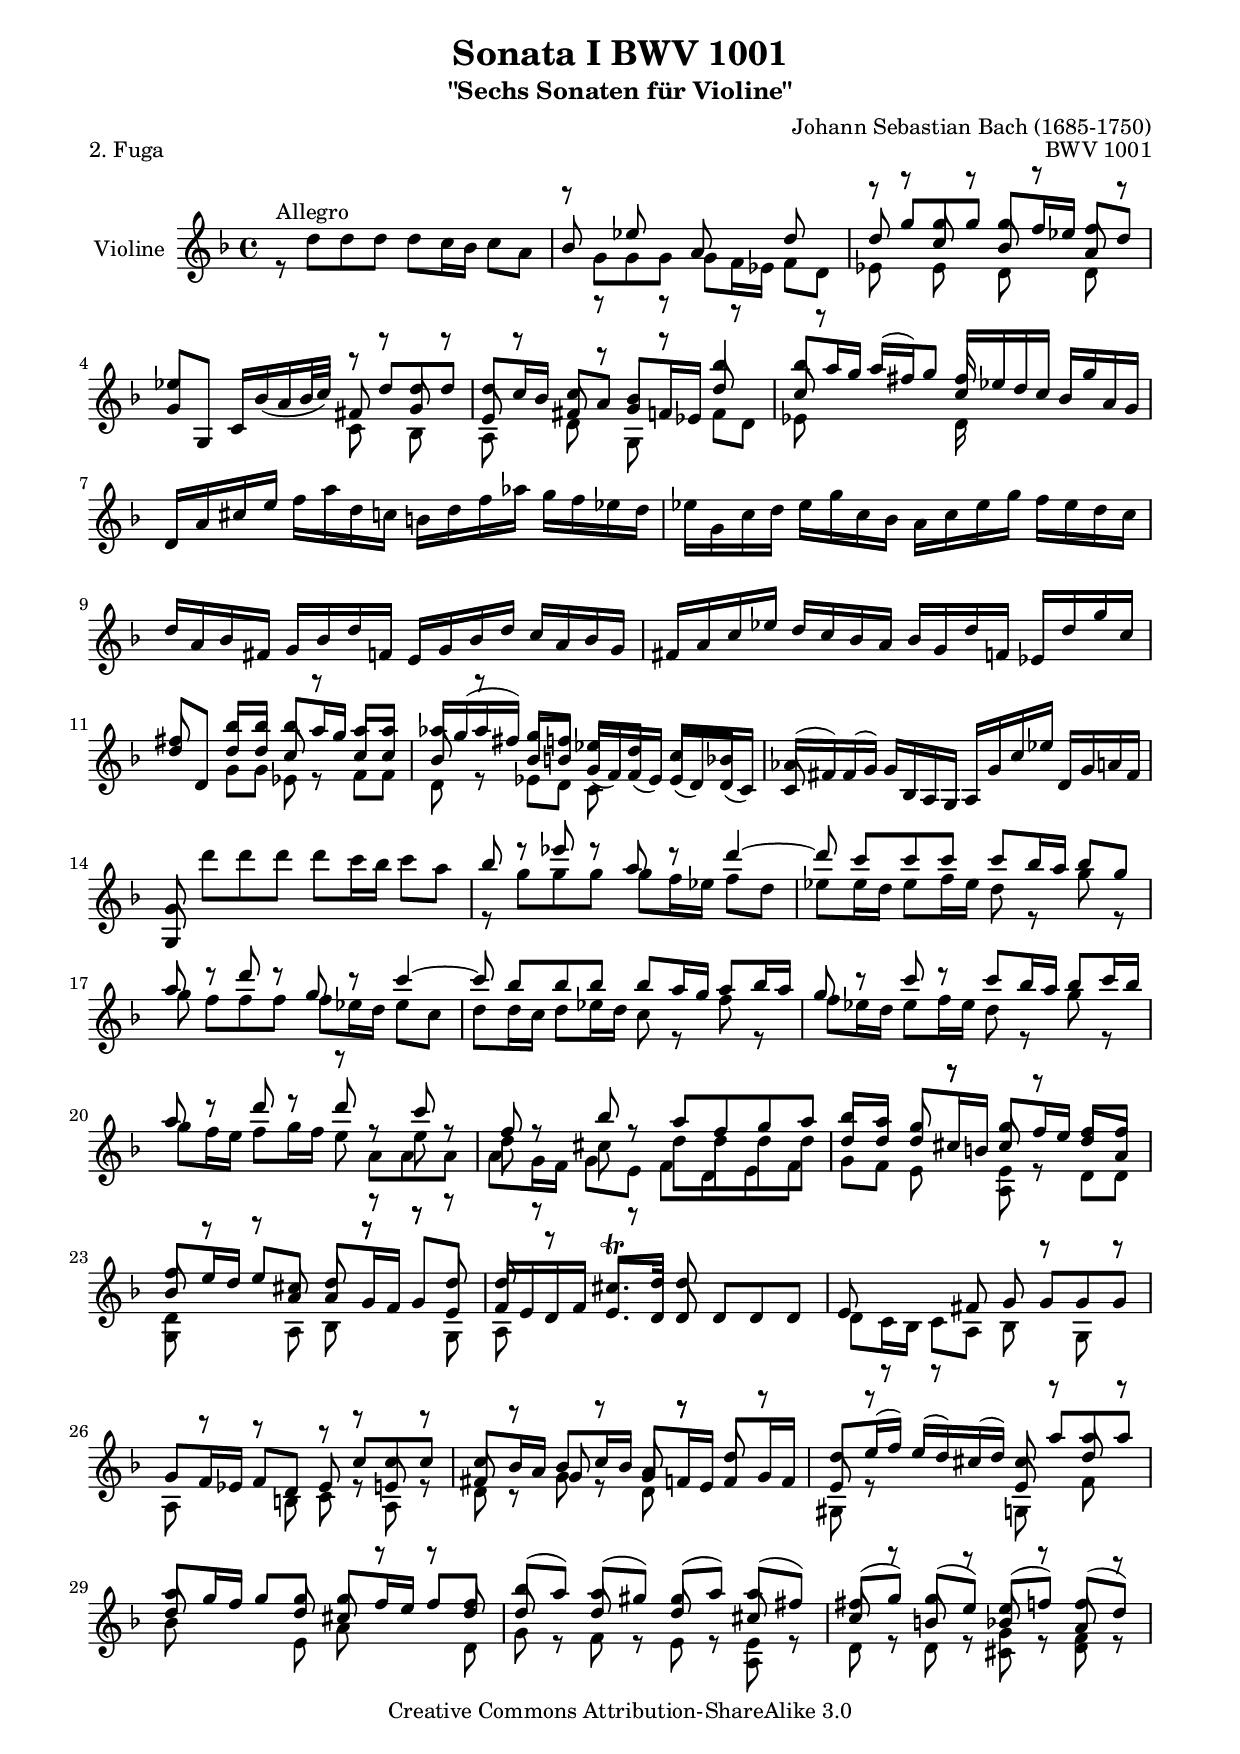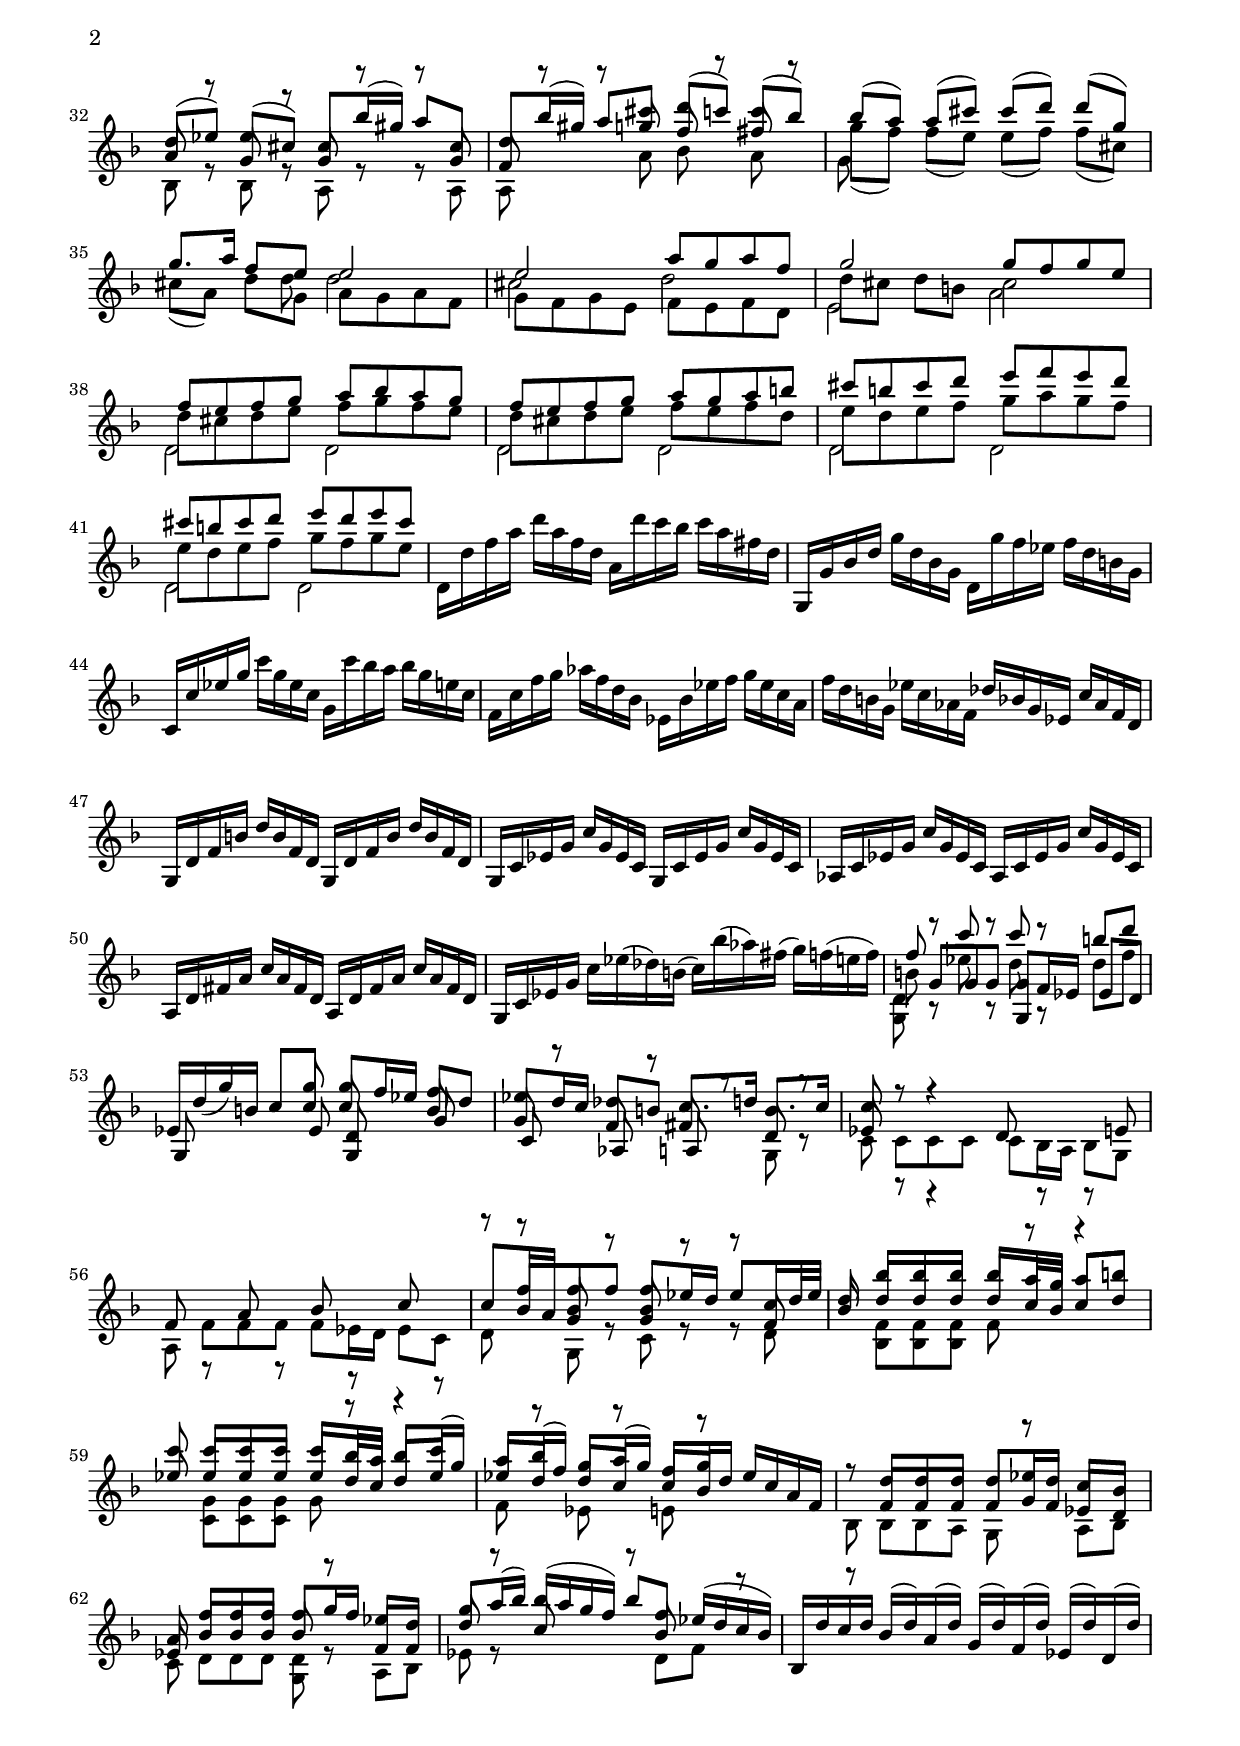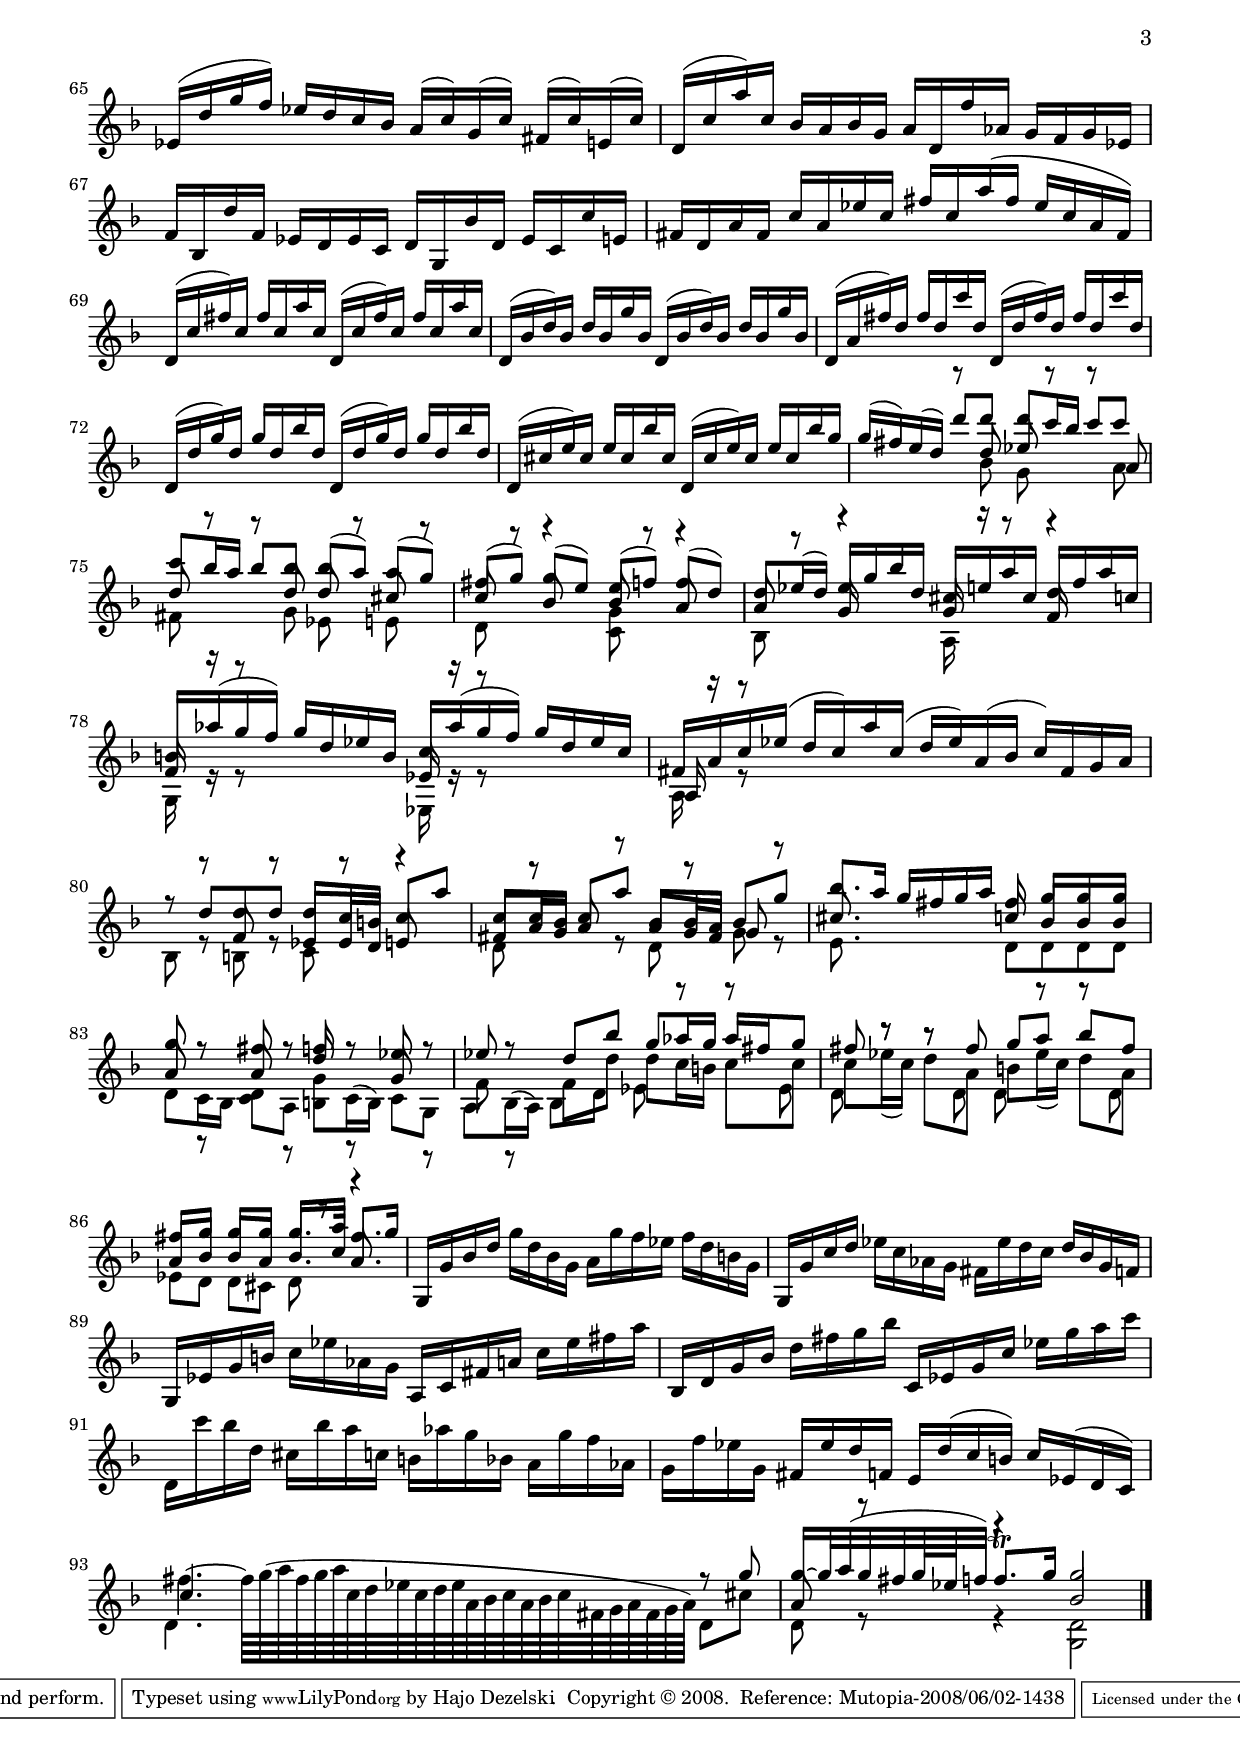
\version "2.11.45"

\paper {
    page-top-space = #0.0
    %indent = 0.0
    line-width = 18.0\cm
    ragged-bottom = ##f
    ragged-last-bottom = ##f
}

% #(set-default-paper-size "a4")

#(set-global-staff-size 19)

\header {
        title = "Sonata I BWV 1001"
        subtitle = "\"Sechs Sonaten für Violine\""
        piece = "2. Fuga"
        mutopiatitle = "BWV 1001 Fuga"
        composer = "Johann Sebastian Bach (1685-1750)"
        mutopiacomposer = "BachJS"
        opus = "BWV 1001"
        date = "1720"
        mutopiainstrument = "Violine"
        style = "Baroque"
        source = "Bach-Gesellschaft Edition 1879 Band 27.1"
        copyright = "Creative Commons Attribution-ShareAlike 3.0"
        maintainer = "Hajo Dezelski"
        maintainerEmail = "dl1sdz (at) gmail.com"
	
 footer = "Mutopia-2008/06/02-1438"
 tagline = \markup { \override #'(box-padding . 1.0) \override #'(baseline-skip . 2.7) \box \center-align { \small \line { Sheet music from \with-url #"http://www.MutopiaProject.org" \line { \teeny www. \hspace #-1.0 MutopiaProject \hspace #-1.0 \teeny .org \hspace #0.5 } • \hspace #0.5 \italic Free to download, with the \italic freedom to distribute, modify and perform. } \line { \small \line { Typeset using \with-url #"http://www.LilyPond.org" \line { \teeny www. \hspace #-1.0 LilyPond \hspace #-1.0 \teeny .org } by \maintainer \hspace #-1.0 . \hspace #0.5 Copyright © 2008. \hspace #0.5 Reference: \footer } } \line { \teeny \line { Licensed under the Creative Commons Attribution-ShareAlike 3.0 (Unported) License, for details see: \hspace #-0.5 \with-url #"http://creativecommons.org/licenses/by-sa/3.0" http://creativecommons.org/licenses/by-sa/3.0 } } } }
}

melodyOne = \relative f' {
	s1 | % 1
	s1 | % 2
	r8 g'8 [ g  g ] g [ f16 es ] f8 [ d ] | % 3
	es4 s4 r8 d8 [ d d ] | % 4
	d8 [ c16 bes ] c8 [ a ] bes4 bes'4 | % 5
	bes8 [ a16 g ] a [ (fis) g8 ] fis16 s8. s4 | % 6 
	d,16 [ a' cis e ] 
	\stemDown f [ a d, c ] b [ d f aes ] g [ f es d ] | % 7
	es16 [ g, c d ] es [ g c, bes ] a [ c es g ] f [ es d c ] | % 8
	\stemUp d16 [ a bes fis ] g [ bes d f, ] e [ g bes d ] c [ a bes g ] | % 9
	fis16 [ a c es ] d [ c bes a ] bes [ g d' f, ] es [ d' g c, ] | % 10
 	fis8 s8 bes8 [ bes ] bes [ a16 g ] a8 [ a ] | % 11
	aes16 [ g ( aes fis )] g8 [ f ] es [ d ] c [ bes ] | % 12
	aes16 [ (fis) fis (g) ] g [ bes, a g ] a [ g' c es] d, [ g a fis ] | % 13
	g8 \stemDown d'' [ d d ] d [ c16 bes ] c8 [ a ] | % 14
	\stemUp bes8 r8 es8 r8 a,8 r8 d4 ~ | % 15
	d8 c[  c  c ] c [ bes16 a ] bes8 [ g ] | % 16
	a8 r8 d8 r8 g,8 r8 c4 ~ | % 17
	c8 bes [ bes bes ] bes [ a16 g ] a8 [ bes16 a ] | % 18
	g8 r8  c8 r8 c8 [ bes16 a ] bes8 [ c16 bes ] | % 19
	a8 r8  d8 r8 d8 r8 c8 r8 | % 20
	f,8 r8 bes8 r8 a8 [ f g a ] | % 21
	bes8 [ a ] g8 r8 g8 [ f16 e ] f8 [ f ] | % 22
	f8 [ e16 d ] e8 [ cis ] d8 r8 r8 d8 | % 23
	d8 r8 cis8. \trill [ d16 ] d8 s4. | % 24
	s1 | % 25
	s2 r8 c8 [ c c ] | % 26
	c8 [ bes16 a ] bes8 [ c16 bes ] a8 r8 d8 r8 | % 27
	d8 [ e16 (f) ] e [ (d) cis (d) ] cis8  a' [ a  a ] | % 28
	a8 [ g16 f ] g8 [ g ] g [ f16 e ] f8 [ f ] | % 29
	bes8 [ (a) ] a [ (gis) ] gis [ (a) ] a [ (fis) ] | % 30
	fis8 [ (g) ] g [ (e )] e [ (f) ] f [ (d) ] | % 31
	d8 [ (es) ] es [ (cis) ] cis [ bes'16 (gis) ] a8 [ cis, ] | % 32
	d8 [ bes'16 (gis) ] a8 [ cis ] d [ (c) ] c [ (bes) ] | % 33
	bes8 [ (a) ] a [ (cis) ] cis [ (d) ] d [ (g,) ] | % 34
	g8. [ a16 ] f8 [ e ] e2 | % 35
	e2 a8 [ g a f ] | % 36
	g2 g8 [ f g e ] | % 37
	f8 [ e f g ] a [ bes a g ] | % 38
	f8 [ e f g ] a [ g a b ] | % 39
	cis8 [ b cis d ] e [ f e d ] | % 40
	cis8 [ b cis d ] e [ d e cis ] | % 41
	\stemNeutral d,,16 [ d' f a ] d [ a f d ] a [ d' c bes ] c [ a fis d ] | % 42
	g,,16 [ g' bes d ] g [ d bes g ] d [ g' f es ] f [ d b g ] | % 43
	c,16 [ c' es g ] c [ g es c ] g [ c' bes a ] bes [ g e c ] | % 44
	f,16 [ c' f g ] aes [ f d bes ] es, [ bes' es f ] g [ es c a ] | % 45
	f'16 [ d b g ] es' [ c aes f ] des' [ bes g es ] c' [aes f d ] | % 46
	g,16 [ d' f b ] d [ b f d ] g, [ d' f b ] d [ b f d ] | % 47
	g,16 [ c es g ] c [ g es c ] g [ c es g ] c [ g es c ] | % 48
	aes16 [ c es g ] c [ g es c ] aes [ c es g ] c [ g es c ] | % 49
	a16 [ d fis a ] c [ a fis d ] a [ d fis a ] c [ a fis d ] | % 50
	g,16 [ c es g ] c [ es (des) b ] (c) [ bes' (aes) fis ] (g) [ f (e f) ] | % 51
	\stemUp f8 r8  c'8 r8 c8 r8 b8 [ d ]  | % 52
	s4 s8 g,8 g [ f16 es ] f8 [ d ] | % 53
	es8 [ d16 c ] des8 [ b ] c8. [ d16 ] b8. [ c16 ] | % 54
	c8 r8 r4 s2| % 55
	s1 | % 56
	r8 f8 [ f f ] f [ es16 d ] es8 [ c16 d32 es ] | % 57
	d8 bes' [ bes bes ] bes [ a16 g ] a8 [b]| % 58
	c8 c [ c c ] c [ bes16 a ] bes8 [ c16 (g)] | % 59
	a8 [ bes16 (f) ] g8 [ a16 (g)] f8 [ g16 d ] es [ c a f ] | % 60
	r8 d'8 [ d d ] d [ es16 d ] c8 [ bes ] | % 61
	a8 f'8 [ f f ] f [ g16 f ] es8 [ d ] | % 62
	g8 [ a16 (bes)] bes [ ( a g f )] bes8 [ f ] es16 [( d c bes )] | % 63
	bes,16 [ d' c d ] bes [ (d) a (d) ] g, [ (d') f, (d') ] es, [ (d') d, (d') ]  | % 64
	es,16 [ (d' g f) ] es [ d c bes ] a [ (c) g (c) ] fis, [ (c') e, (c') ] | % 65
	d,16 [ (c' a') c, ] bes [ a bes g ] a [ d, f' aes, ] g [ f g es ] | % 66
	f16 [ bes, d' f, ] es [ d es c ] d [ g, bes' d, ] es [ c c' e, ] | % 67
	fis16 [ d a' fis ] c' [ a es' c ] fis [ c a' (fis] es [ c a fis) ] | % 68
	d16 [ (c' fis) c ] fis [ c a' c,]  d, [ (c' fis) c ] fis [ c a' c, ] | % 69
	d,16 [ (bes' d) bes ] d [ bes g' bes, ] d, [ (bes' d) bes ] d [ bes g' bes, ]  | % 70
	d,16 [ (a' fis') d ] fis [ d c' d, ] d, [ (d' fis) d ] fis [ d c' d, ] | % 71
	d,16 [ (d' g) d ] g [ d bes' d,] d, [( d' g) d ] g [ d bes' d, ] | % 72
	d,16 [ (cis' e) cis ] e [ cis bes' cis,] d, [ (cis' e) cis ] e [ cis bes' g ]  | % 73
	g16 [ (fis) e (d) ] d'8 [ d ] d [ c16 bes ] c8 [ c ] | % 74
	c8 [ bes16 a ] bes8 [ bes ] bes [ (a) ] a [ (g) ] | % 75
	fis8 [ (g) ] g [ (e) ] e [ (f) ] f [ (d) ] | % 76
	d8 [ es16 (d) ] es [ g bes d, ] cis [ e a cis, ] d [ f a c, ] | % 77
	b16 [ aes' (g f) ] g [ d es b ] c [ aes' (g f) ] g [ d es c ] | % 78
	fis,16 [ a c es ] (d [ c) a' c, ] (d [ es) a, (bes ] c )[ fis, g a ] | % 79
	r8 d8 [ d d ] d [ c16 b16 ] c8 [ a' ] | % 80
	c,8 [ c16 bes ] c8 [ a' ] bes, [ bes16 a ] bes8 [ g' ] | % 81
	bes8. [ a16 ] g [ fis g a ] fis8 g [ g g ] | % 82
	g8 r8  fis8 r8  f8 r8  es8 r8 | % 83
	es8 r8 d8 [ bes' ] g [ aes16 g ] aes [ fis g8 ] | % 84
	fis8 r8 r8 fis8 g [ a ] bes [ fis ] | % 85
	fis8 [ g ] g [ g ] g8. [ a16 ] fis8. [ g16 ]  | % 86
	\stemNeutral g,,16 [ g' bes d ] g [ d bes g ] a [ g' f es ] f [ d b g ] | % 87
	g,16 [ g' c d ] es [ c aes g ] fis [ es' d c ] d [ bes g f ] | % 88
	g,16 [ es' g b ] c [ es aes, g] a, [ c fis a ] c [ es fis a ]  | % 89
	bes,,16 [ d g bes ] d [ fis g bes ] c,, [ es g c ] es [ g a c ]  | % 90
	d,,16 [ c'' bes d, ] cis [ bes' a c, ] b [ aes' g  bes, ] a [ g' f aes, ] | % 91
	g16 [ f' es g, ] fis [ es' d f, ] e [ d' (c b) ]  c [ es, (d c) ] | % 92
	fis'4. ~  fis64 [ g ( a fis g a c, d es c d es a, bes c a bes c fis, g a fis g a )] r8 \stemUp g'8 | % 93
	g16 ~ [ g32 a ( g fis g64 es f32)] f8. \trill [ g16 ] g2 \bar "|." % 94
	
}

 melodyTwo =  \relative d'' {
	 r8^\markup { Allegro } d8 [ d  d ] d [ c16 bes ] c8 [ a ] | % 1
	 \stemUp
	 bes8 r8 es8 r8 a,8 r8 d8 r8 | % 2
	 d8 s8 c8 s8 bes8 s8 a8 s8 | % 3
	 g8 [ g, ] c16 [ bes' (a bes32 c) ] fis,8 s8 g8 s8 | % 4
	 e8 s8 fis8 s8 g8 [ f16 es ] d'8 s8 | % 5
	 c8 s4. c16 [ es d c ] bes [ g' a, g ] | % 6
	 s1 | % 7
	 s1 | % 8
	 s1 | % 9
	 s1 | % 10
	 d'8 [d,] d' [ d ] c8 r8 c8 [ c ] | % 11
	 bes8 r8  bes8 [ b ] g16 [ (f) f (es) ] es [ (d) d (c) ] | % 12
	 c8 s8 s2. | % 13
	 g8 s8 s2. | % 14
	 \stemDown r8 g''8 [ g g ] g [ f16 es ] f8 [ d ] | % 15
	 es8 [ es16 d ] es8 [ f16 es ] d8 r8 g8 r8 | % 16
	 g8 f [ f f ] f [ es16 d ] es8 [ c ] | % 17
	 d8 [ d16 c ] d8 [ es16 d ] c8 r8 f8 r8 | % 18
	 f8 [ es16 d ] es8 [ f16 es ] d8 r8 g8 r8 | % 19
	 g8 [ f16 e ] f8 [ g16 f ] e8 r8  e8 r8 | % 20
	 d8 r8 cis8 r8 d8 [ d d d ] | % 21
	 \stemUp d8 [ d ] d [ cis16 b ] cis8 r8 d8 [ a ] | % 22
	 bes8 s8  s8 a8 a [ g16 f ] g8 [ e ] | % 23
	 f16 [ e d f ] e8. [ d16 ] d8 d [ d d ] | % 24
	 e8 r8 r8  fis8 g  g [ g g ] | % 25
	 g8 [ f16 es ] f8 [ d ] es8 r8 e8 r8 | % 26
	 fis8 r8 g8 r8 g8 [ f16 e ] f8 [ g16 f ] | % 27
	 e8 r8 s4 e8 s8 d'8 s8 | % 28
	 d8 s8 s8 d8 cis8 s8 s8 d8 | % 29 
	 d8 r8 d8 r8 d8 r8 cis8 r8 | % 30
	 c8 r8 b8 r8 bes8 r8 a8 r8 | % 31
	 a8 r8 g8 r8 g8 r8 r8 g8 | % 32
	 f8 s8 s8 g'8 f8 s8 fis8 s8 | % 33
	 \stemDown g8 [ (f) ] f [ (e) ] e [ (f) ] f [ (cis) ] | % 34
	 cis8 [ (a) ] d [ g, ] a [ g a f ] | % 35
	 g8 [ f g e ] f [ e f d ] | % 36
	 d'8 [ cis ] d [ b ] cis2 | % 37
	 d8 [ cis d e ] f [ g f e ] | % 38
	 d8 [ cis d e ] f [ e f d ] | % 39
	 e8 [ d e f ] g [ a g f ] | % 40
	 e8 [ d e f ] g [ f g e ] | % 41
	 s1 | % 42
	 s1 | % 43
	 s1 | % 44
	 s1 | % 45
	 s1 | % 46
	 s1 | % 47
	 s1 | % 48
	 s1 | % 49
	 s1 | % 50
	 s1 | % 51
	 b8 r8  es8 r8 d8 r8 d8 [ f ]  | % 52
	 \stemUp es,16 [ d' (g) b,] c8 [c] c s8 b8 s8 | % 53
	 g8 s8 f8 s8 fis8 s8 d8 r8 | % 54
	 es8 r8 r4  d8 r8 r8 e8 | % 55
	 f8 r8 a8 r8 bes8 r8 c8 r8 | % 56
	 c8 [ bes16 a ]<g bes>8 r8 <g bes>8 r8 r8 f8 | % 57
	 bes8 d [ d d ] d [ c16 bes ] c8 [ d ] | % 58
	 es8 es [ es es ] es [ d16 c ] d8 [ es ] | % 59
	 es [ d ] d [ c ] c [ bes ] s4 | % 60
	 r8 f8 [ f f ] f [ g16 f ] es8 [ d ] | % 61
	 es8 bes' [ bes bes ] bes r8 f8 [ f ] | % 62
	 d'8 r8 c8 s8 s8 bes8 s4 | % 63
 	 s1 | % 64
 	 s1 | % 65
 	 s1 | % 66
 	 s1 | % 67
 	 s1 | % 68
 	 s1 | % 69
 	 s1 | % 70
 	 s1 | % 71
 	 s1 | % 72
 	 s1 | % 73
	 s4 s8 d8 es8 s8 s8 a,8 | % 74
	 d8 s8 s8 d8 d8 s8 cis8 s8 | % 75
	 c8 s8 bes8 s8 bes8 s8 a8 s8 | % 76
	 a8 s8 g16 s16 s8  g16 s16 s8 f16 s16 s8 | % 77
	 f16 r16 r8 s4 es16 r16 r8 s4 | % 78
	 a,16 s16 r8 s2. | % 79 
	 s8 r8 f'8 r8 es8 [ es16 d ] e8 s8 | % 80
	 fis8 [ a16 g ] a8 r8  a8 [ g16 fis ] g8 r8 | % 81
	 cis8. s16 s4 c8 bes [ bes bes ] | % 82
	 a8 r8 a8 r8 d8 r8 g,8 r8 | % 83
	 \stemDown f8 r8 f8 [ d'] d [c16 b ] c8 c | % 84
	 c8 [ es16 (c) ] d8 [ a ] b [ es16 (c)] d8 [ a ] | % 85
	 \stemUp a8 [bes ] bes [ a ] bes8. [ c16 ] a8. s16 | % 86
	 s1 | % 87
	 s1 | % 88
	 s1 | % 89
	 s1 | % 90
	 s1 | % 91
	 s1 | % 92
	 c4. s8 s4 \stemDown d,8 [ cis'] | % 93
	 \stemUp a8 r8 r4 bes2 \bar "|." % 94
}

 melodyThree =  \relative g' {
	 \stemDown 
	 s1 | % 1
	 r8 g8 [ g  g ] g [ f16 es ] f8 [ d ] | % 2
	 es8 r8 es8 r8 d8 r8 d8 r8 | % 3
	 s2 c8 r8 bes8 r8 | % 4
	 a8 r8 d8 r8 g,8 r8  f'8 [ d ] | % 5
	 es8 s8 s4 d16 s16 s8 s4 | % 6
	 s1 | % 7
	 s1 | % 8
	 s1 | % 9
	 s1 | % 10
	 s4 g8 [ g ] es8 r8 f8 [ f ] | % 11
	 d8 r8 es8 [ d ] c8 s8 s4 | % 12
	 s1 | % 13
	 s1 | % 14
	 s1 | % 15
	 s1 | % 16
	 s1 | % 17
	 s1 | % 18
	 s1 | % 19
	 s2 r8 a'8 [ a  a ] | % 20
	 a8 [ g16 f ] g8 [ e ] f [ d e f ] | % 21
	 g8 [ f ] e8 r8 <a, e'>8 r8 d8 [ d ] | % 22
	 <g, d'>8 r8 r8 a8 bes r8 r8 g8 | % 23
	 a8 s8 s2. | % 24
	 d8 [ c16 bes ] c8 [ a ] bes8 r8 g8 r8 | % 25
	 a8 r8 r8  b8 c8 r8 a8 r8 | % 26
	 d8 r8 g8 r8 d8 r8 s4 | % 27
	 gis,8 r8  s4 g8 r8 f'8 r8 | % 28
	 bes8 s4 e,8 a8 r8  r8 d,8 | % 29
	 g8 s8 f8 s8 e8 s8 <a, e'> s8 | % 30
	 d8 r8 d8 r8 <cis g'>8 r8 <d f>8 r8 | % 31
	 bes8 r8 bes8 r8 a8 r8 r8 a8 | % 32
	 a8 r8 r8 a'8 bes r8 a8 r8 | % 33
	 g8 s8 s2. | % 34
	 s4. d'8 d2 | % 35
	 cis2 d2 | % 36
    	 e,2 a2 | % 37
	 d,2 d2 | % 38
	 d2 d2 | % 39
	 d2 d2 | % 40
	 d2 d2 | % 41
	 s1 | % 42
	 s1 | % 43
	 s1 | % 44
	 s1 | % 45
	 s1 | % 46
	 s1 | % 47
	 s1 | % 48
	 s1 | % 49
	 s1 | % 50
	 s1 | % 51
	 <g, d'>8 \stemUp g' [ g g ]<g, g'>8 [f'16 es ]  es8 [ d ] | % 52
	 g,8  s8 s8 es'8 <g, d'>8 s8 g'8 s8 | % 53
	 c,8 r8 aes8 r8 a8 r8 \stemDown g8 r8 | % 54
	 c8 c [ c c ] c [ bes16 a ] bes8 [ g ] | % 55
	 a8 f'8 [ f f ]  f [ es16 d ] es8 [ c ] | % 56
	 d8 r8 g,8 r8 c8 r8 r8 d8 | % 57
	 s8 <bes f'>8 [ <bes f'>8 <bes f'>8 ] f'8 r8 r4 | % 58
	 s8 <c g'>8 [ <c g'>8 <c g'>8 ] g'8 r8 r4 | % 59
	 f8 r8 es8 r8 e8 r8  s4 | % 60
	 bes8 bes [ bes a ] g8 r8 a8 [ bes] | % 61
	 c8 d [ d d ] <g, d'>8 r8 a [ bes ] | % 62
	 es8 r8 s4 r8 d8 f8 r8 | % 63
	 s1 | % 64
	 s1 | % 65
	 s1 | % 66
	 s1 | % 67
	 s1 | % 68
	 s1 | % 69
	 s1 | % 70
	 s1 | % 71
	 s1 | % 72
	 s1 | % 73
	 s4 r8 bes8 g8 r8 r8 a8 | % 74
	 fis8 r8 r8 g8 es8 r8  e8 r8 | % 75
	 d8 r8 r4 <c g'>8 r8 r4 | % 76
	 bes8 r8 r4 a16 r16 r8 r4 | % 77
	 g16 r16 r8 s4 es16 r16 r8 s4 | % 78
	 a16 r16 r8 s2. | % 79 
	 bes8 r8  b8 r8  c8 r8 r4 | % 80
	 d8 r8 s8 r8 d8 r8  g8 r8 | % 81
	 e8. s16 s4 d8 [ d d d ] | % 82
	 d8 [ c16 bes ] <c d>8 [ a ] <b g'>8 [ c16 (b) ] c8 [ g ] | % 83
	 a8 [ bes16 (a) ] bes8 [ d ] es8 r8 r8 es8 | % 84
	 d8 r8 r8 d8 d8 r8 r8 d8 | % 85
	 es8 [ d ] d [ cis ] d8 r8 r4 | % 86
	 s1 | % 87
 	 s1 | % 88
 	 s1 | % 89
 	 s1 | % 90
 	 s1 | % 91
	 s1 | % 92
	 d4. s8 s2 | % 93
	 d8 r8 r4 <g, d'>2 \bar "|." % 94

}

 


melody = << \melodyOne \\ \melodyTwo \\ \melodyThree >>


% The score definition

\score {
	\context Staff << 
        \set Staff.instrumentName = "Violine"
        { \clef treble \key f \major \time 4/4 \melody  }
    >>
	\layout { }
 	 \midi { }
}
